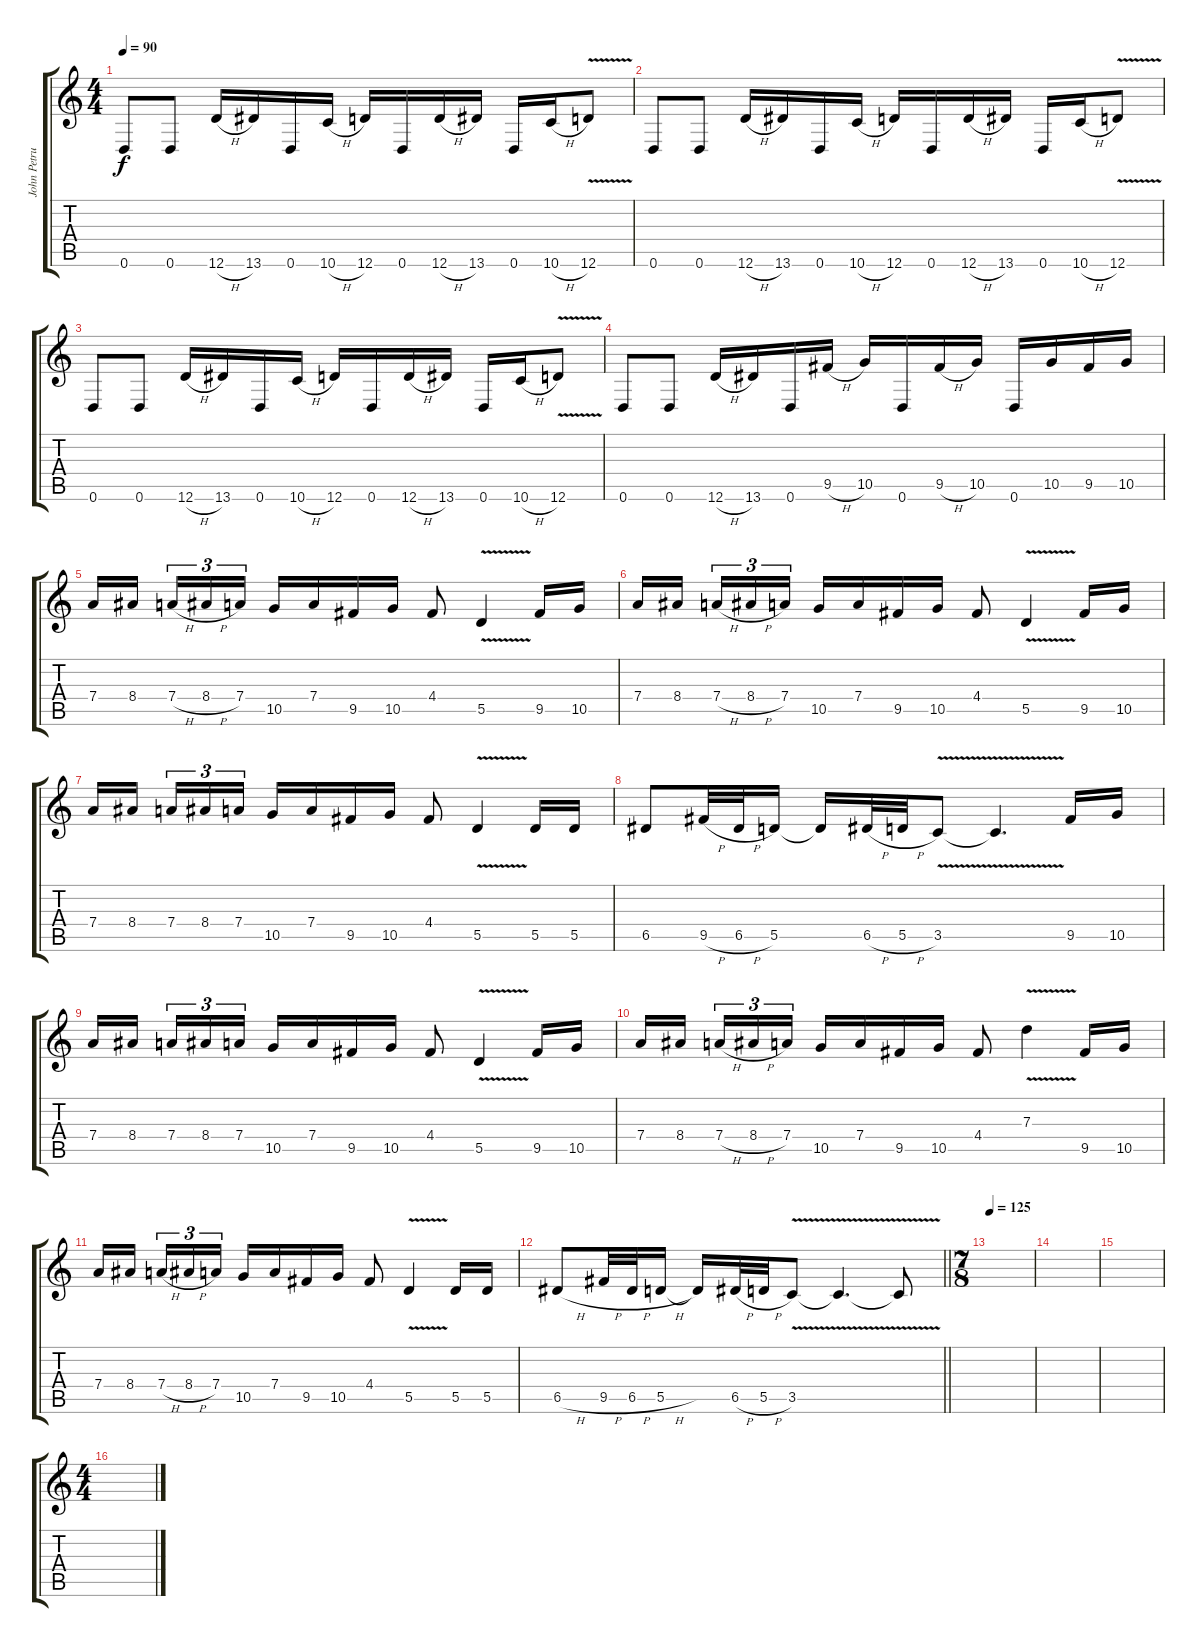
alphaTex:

\track ("John Petrucci" "John Petru") {instrument acousticguitarsteel}
\staff {score tabs}
\tuning (E4 B3 G3 D3 A2 D2) {hide}
\ts (4 4)
\tempo 90
\clef g2
\ks c
0.6.8{dy f} 0.6.8 12.6{h}.16 13.6.16 0.6.16 10.6{h}.16 12.6.16 0.6.16 12.6{h}.16 13.6.16 0.6.16 10.6{h}.16 12.6{v}.8 |
0.6.8 0.6.8 12.6{h}.16 13.6.16 0.6.16 10.6{h}.16 12.6.16 0.6.16 12.6{h}.16 13.6.16 0.6.16 10.6{h}.16 12.6{v}.8 |
0.6.8 0.6.8 12.6{h}.16 13.6.16 0.6.16 10.6{h}.16 12.6.16 0.6.16 12.6{h}.16 13.6.16 0.6.16 10.6{h}.16 12.6{v}.8 |
0.6.8 0.6.8 12.6{h}.16 13.6.16 0.6.16 9.5{h}.16 10.5.16 0.6.16 9.5{h}.16 10.5.16 0.6.16 10.5.16 9.5.16 10.5.16 |
7.4.16 8.4.16{beam splitsecondary} 7.4{h}.16{tu (3 2)} 8.4{h}.16{tu (3 2)} 7.4.16{tu (3 2)} 10.5.16 7.4.16 9.5.16 10.5.16 4.4.8 5.5{v}.4 9.5.16 10.5.16 |
7.4.16 8.4.16{beam splitsecondary} 7.4{h}.16{tu (3 2)} 8.4{h}.16{tu (3 2)} 7.4.16{tu (3 2)} 10.5.16 7.4.16 9.5.16 10.5.16 4.4.8 5.5{v}.4 9.5.16 10.5.16 |
7.4.16 8.4.16{beam splitsecondary} 7.4.16{tu (3 2)} 8.4.16{tu (3 2)} 7.4.16{tu (3 2)} 10.5.16 7.4.16 9.5.16 10.5.16 4.4.8 5.5{v}.4 5.5.16 5.5.16 |
6.5.8 9.5{h}.32 6.5{h}.32 5.5.16 5.5{t}.16 6.5{h}.32 5.5{h}.32 3.5{v}.8 3.5{t}.4{d} 9.5.16 10.5.16 |
7.4.16 8.4.16{beam splitsecondary} 7.4.16{tu (3 2)} 8.4.16{tu (3 2)} 7.4.16{tu (3 2)} 10.5.16 7.4.16 9.5.16 10.5.16 4.4.8 5.5{v}.4 9.5.16 10.5.16 |
7.4.16 8.4.16{beam splitsecondary} 7.4{h}.16{tu (3 2)} 8.4{h}.16{tu (3 2)} 7.4.16{tu (3 2)} 10.5.16 7.4.16 9.5.16 10.5.16 4.4.8 7.3{v}.4 9.5.16 10.5.16 |
7.4.16 8.4.16{beam splitsecondary} 7.4{h}.16{tu (3 2)} 8.4{h}.16{tu (3 2)} 7.4.16{tu (3 2)} 10.5.16 7.4.16 9.5.16 10.5.16 4.4.8 5.5{v}.4 5.5.16 5.5.16 |
\barLineRight lightlight
6.5{h}.8 9.5{h}.32 6.5{h}.32 5.5{h}.16 5.5{t}.16 6.5{h}.32 5.5{h}.32 3.5{v}.8 3.5{v t}.4{d} 3.5{v t}.8 |
\ts (7 8)
\tempo 125
|
|
|
\ts (4 4)
